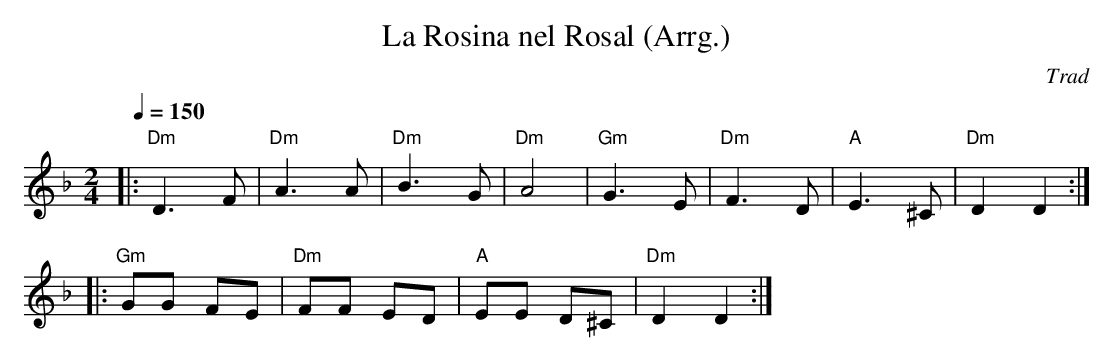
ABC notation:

X:1
T:La Rosina nel Rosal (Arrg.)
C:Trad
M:2/4
L:1/8
Q:1/4=150
K:Dm
|: "Dm"D3 F|"Dm"A3 A|"Dm"B3 G|"Dm"A4|"Gm"G3 E|"Dm"F3 D|"A"E3 ^C|"Dm"D2 D2 :|
|: "Gm"GG FE|"Dm"FF ED|"A"EE D^C|"Dm"D2 D2 :|
